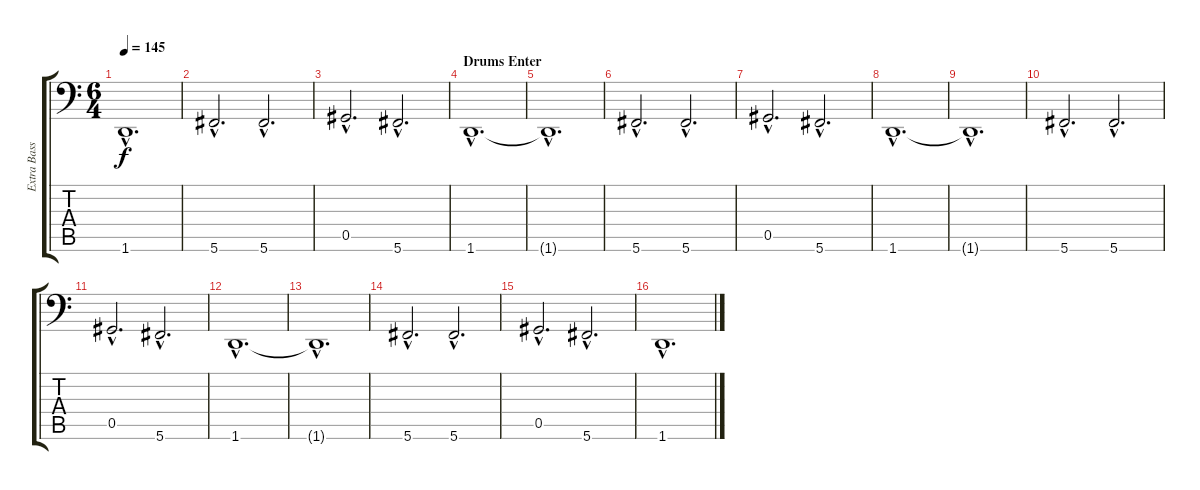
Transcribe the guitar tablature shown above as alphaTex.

\track ("Extra Bass" "Extra Bass") {instrument fretlessbass}
\staff {score tabs}
\tuning (Eb3 Bb2 Gb2 Db2 Ab1 Db1) {hide}
\ts (6 4)
\tempo 145
\clef f4
\ks c
1.6{hac t}.1{d dy f} |
5.6{hac}.2{d} 5.6{hac}.2{d} |
0.5{hac}.2{d} 5.6{hac}.2{d} |
\section ("" "Drums Enter")
1.6{hac}.1{d} |
1.6{hac t}.1{d} |
5.6{hac}.2{d} 5.6{hac}.2{d} |
0.5{hac}.2{d} 5.6{hac}.2{d} |
1.6{hac}.1{d} |
1.6{hac t}.1{d} |
5.6{hac}.2{d} 5.6{hac}.2{d} |
0.5{hac}.2{d} 5.6{hac}.2{d} |
1.6{hac}.1{d} |
1.6{hac t}.1{d} |
5.6{hac}.2{d} 5.6{hac}.2{d} |
0.5{hac}.2{d} 5.6{hac}.2{d} |
1.6{hac}.1{d}
